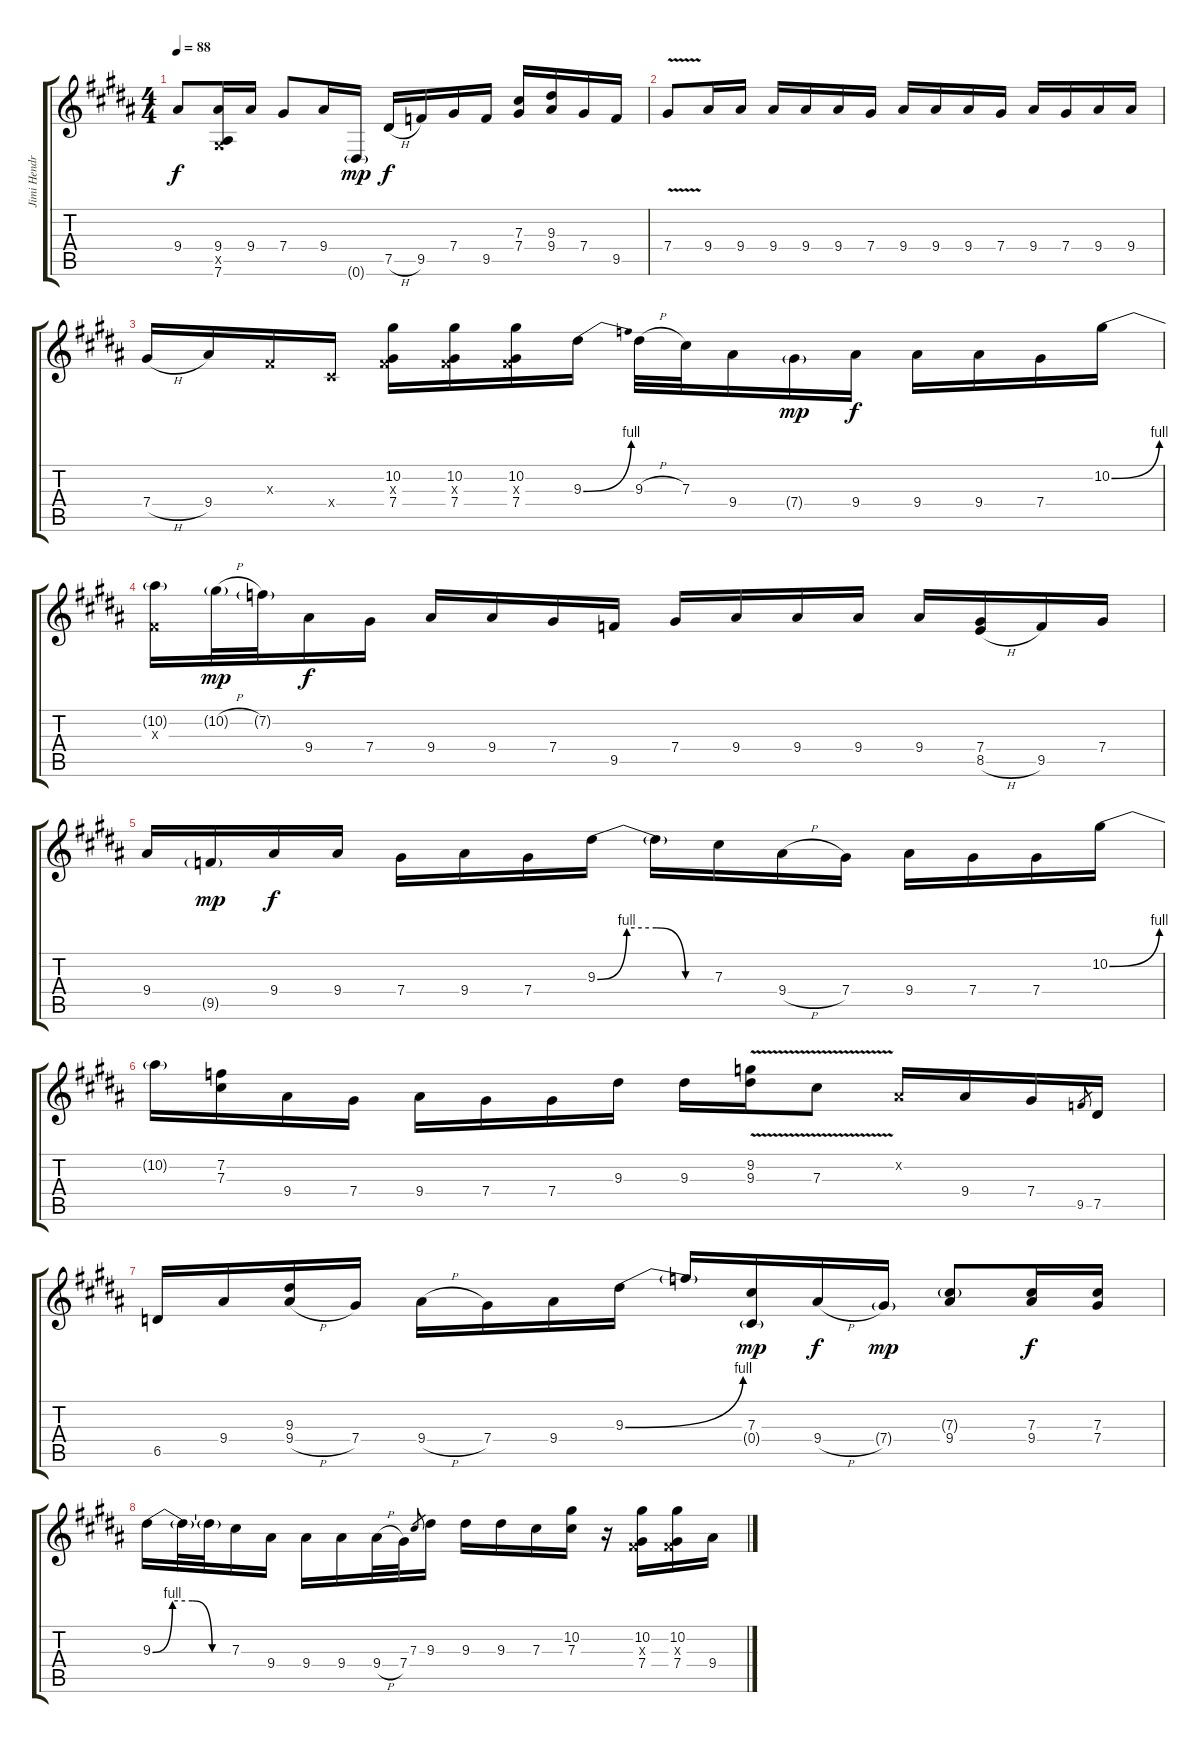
\track ("Jimi Hendrix" "Jimi Hendr") {instrument overdrivenguitar}
\staff {score tabs}
\tuning (Eb4 Bb3 Gb3 Db3 Ab2 Eb2) {hide}
\ts (4 4)
\tempo 88
\clef g2
\ks b
9.4.8{dy f} (9.4 0.5{x} 7.6).16 9.4.16 7.4.8 9.4.16 0.6{g}.16{dy mp} 7.5{h}.16{dy f} 9.5.16 7.4.16 9.5.16 (7.3 7.4).16 (9.3 9.4).16 7.4.16 9.5.16 |
7.4{v}.8 9.4.16 9.4.16 9.4.16 9.4.16 9.4.16 7.4.16 9.4.16 9.4.16 9.4.16 7.4.16 9.4.16 7.4.16 9.4.16 9.4.16 |
7.4{h}.16 9.4.16 0.3{x}.16 0.4{x}.16 (10.2 0.3{x} 7.4).16 (10.2 0.3{x} 7.4).16 (10.2 0.3{x} 7.4).16 9.3{be (bend 0 0 60 4)}.16 9.3{h}.32 7.3.32 9.4.16 7.4{g}.16{dy mp} 9.4.16{dy f} 9.4.16 9.4.16 7.4.16 10.2{be (bend 0 0 60 4)}.16 |
(10.2{t} 0.3{x}).16 10.2{h g}.32{dy mp} 7.2{g}.32 9.4.16{dy f} 7.4.16 9.4.16 9.4.16 7.4.16 9.5.16 7.4.16 9.4.16 9.4.16 9.4.16 9.4.16 (7.4 8.5{h}).16 9.5.16 7.4.16 |
9.4.16 9.5{g}.16{dy mp} 9.4.16{dy f} 9.4.16 7.4.16 9.4.16 7.4.16 9.3{be (custom 0 0 15 4 30 4 45 0 60 0)}.16 9.3{t}.16 7.3.16 9.4{h}.16 7.4.16 9.4.16 7.4.16 7.4.16 10.2{be (bend 0 0 60 4)}.16 |
10.2{t}.16 (7.2 7.3).16 9.4.16 7.4.16 9.4.16 7.4.16 7.4.16 9.3.16 9.3.16 (9.2 9.3{v}).16 7.3{v}.8 0.2{x}.16 9.4.16 7.4.16 9.5.8{gr} 7.5.16 |
6.5.16 9.4.16 (9.3 9.4{h}).16 7.4.16 9.4{h}.16 7.4.16 9.4.16 9.3{be (bend 0 0 60 4)}.16 9.3{t}.16 (7.3 0.4{g}).16{dy mp} 9.4{h}.16{dy f} 7.4{g}.16{dy mp} (7.3{g} 9.4).8 (7.3 9.4).16{dy f} (7.3 7.4).16 |
9.3{be (custom 0 0 15 4 30 4 45 0 60 0)}.16 9.3{t}.32 9.3{t}.32 7.3.16 9.4.16 9.4.16 9.4.16 9.4{h}.32 7.4.32 7.3.8{gr} 9.3.16 9.3.16 9.3.16 7.3.16 (10.2 7.3).16 r.16 (10.2 0.3{x} 7.4).16 (10.2 0.3{x} 7.4).16 9.4.16
